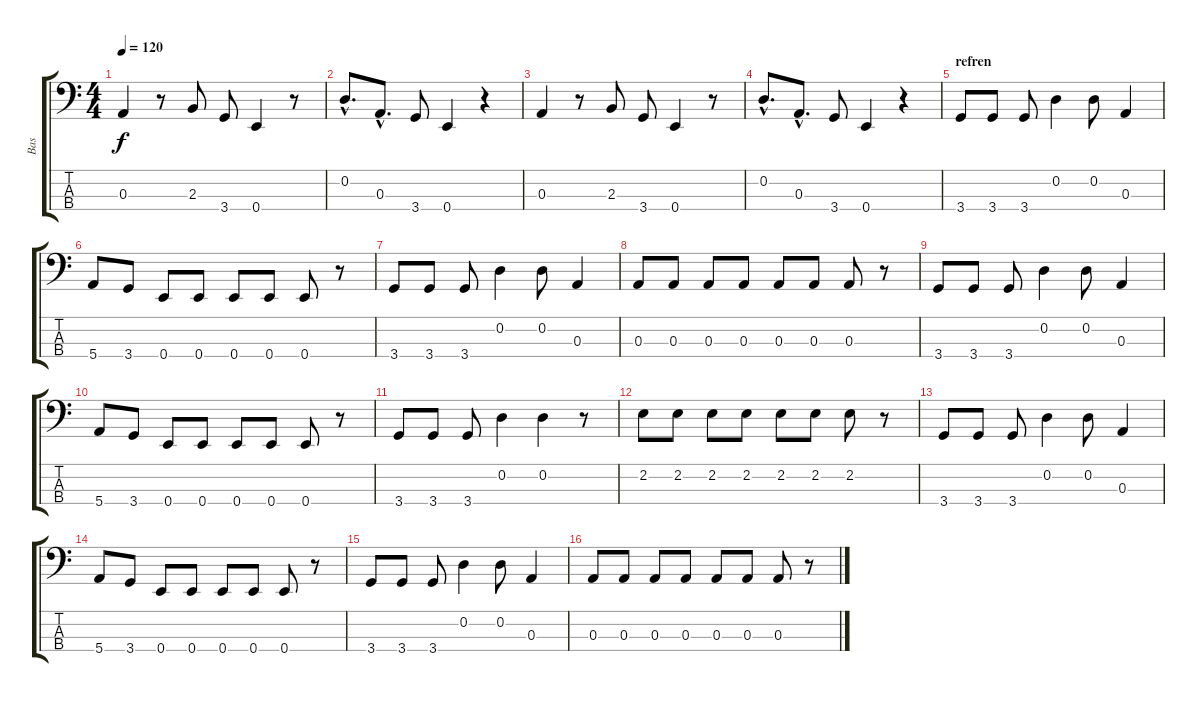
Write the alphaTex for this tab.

\track ("Bas" "Bas") {instrument electricbassfinger}
\staff {score tabs}
\tuning (G2 D2 A1 E1) {hide}
\ts (4 4)
\tempo 120
\clef f4
\ks c
0.3.4{dy f} r.8 2.3.8 3.4.8 0.4.4 r.8 |
0.2{hac}.8{d} 0.3{hac}.8{d} 3.4.8 0.4.4 r.4 |
0.3.4 r.8 2.3.8 3.4.8 0.4.4 r.8 |
0.2{hac}.8{d} 0.3{hac}.8{d} 3.4.8 0.4.4 r.4 |
\section ("" "refren")
3.4.8 3.4.8 3.4.8 0.2.4 0.2.8 0.3.4 |
5.4.8 3.4.8 0.4.8 0.4.8 0.4.8 0.4.8 0.4.8 r.8 |
3.4.8 3.4.8 3.4.8 0.2.4 0.2.8 0.3.4 |
0.3.8 0.3.8 0.3.8 0.3.8 0.3.8 0.3.8 0.3.8 r.8 |
3.4.8 3.4.8 3.4.8 0.2.4 0.2.8 0.3.4 |
5.4.8 3.4.8 0.4.8 0.4.8 0.4.8 0.4.8 0.4.8 r.8 |
3.4.8 3.4.8 3.4.8 0.2.4 0.2.4 r.8 |
2.2.8 2.2.8 2.2.8 2.2.8 2.2.8 2.2.8 2.2.8 r.8 |
3.4.8 3.4.8 3.4.8 0.2.4 0.2.8 0.3.4 |
5.4.8 3.4.8 0.4.8 0.4.8 0.4.8 0.4.8 0.4.8 r.8 |
3.4.8 3.4.8 3.4.8 0.2.4 0.2.8 0.3.4 |
0.3.8 0.3.8 0.3.8 0.3.8 0.3.8 0.3.8 0.3.8 r.8
